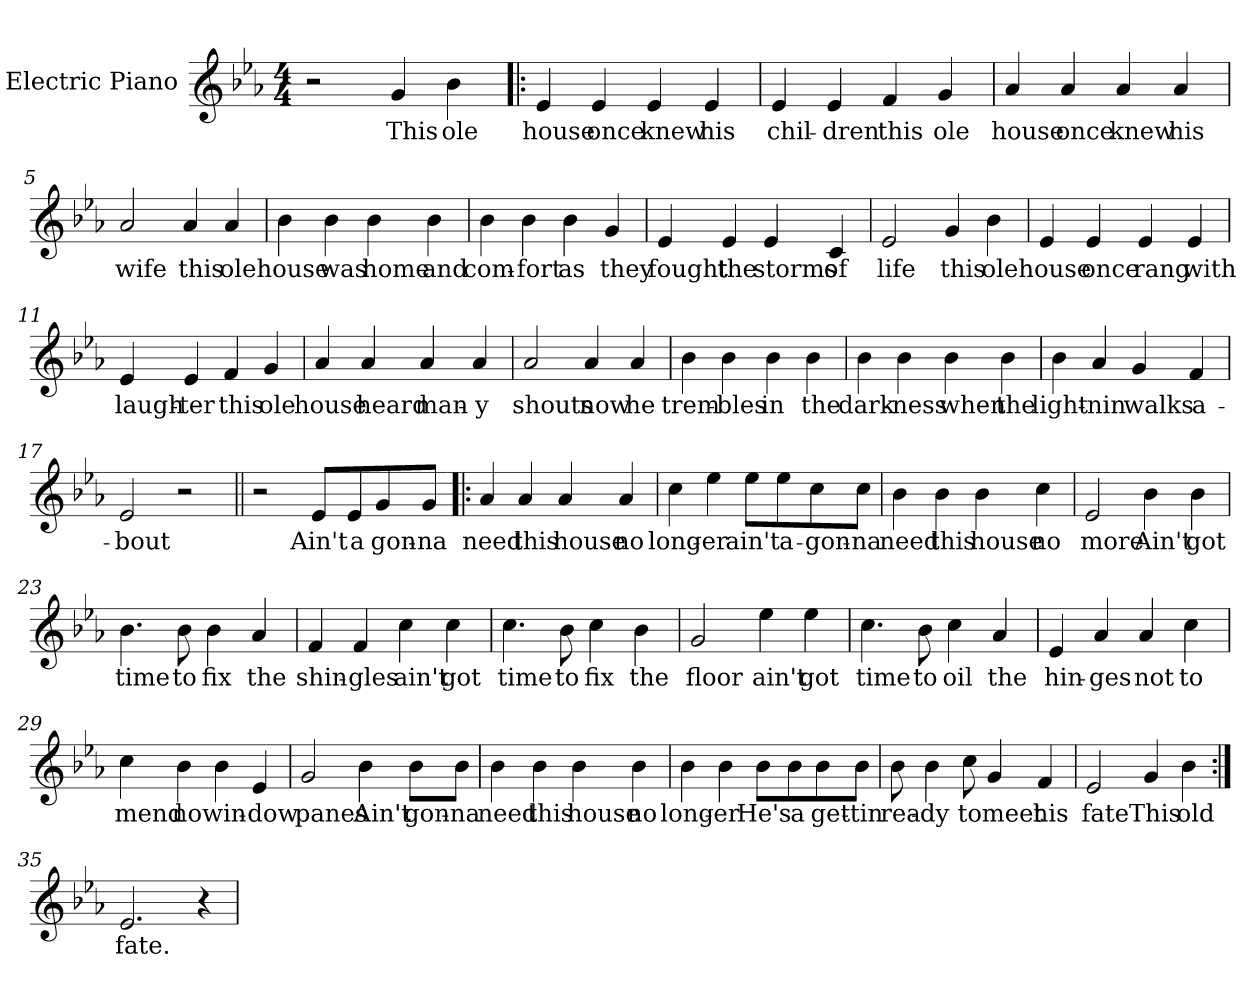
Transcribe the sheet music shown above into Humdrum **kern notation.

**kern	**text
*part1	*part1
*staff1	*staff1
*I"Electric Piano	*
*I'E.Pno	*
*clefG2	*
*k[b-e-a-]	*
*E-:	*
*M4/4	*
=1	=1
2r	.
4g/	This
4b-\	ole
=2!|:	=2!|:
4e-/	house
4e-/	once
4e-/	knew
4e-/	his
=3	=3
4e-/	chil-
4e-/	-dren
4f/	this
4g/	ole
=4	=4
4a-/	house
4a-/	once
4a-/	knew
4a-/	his
=5	=5
2a-/	wife
4a-/	this
4a-/	ole
!!LO:LB:g=z
=6	=6
4b-\	house
4b-\	was
4b-\	home
4b-\	and
=7	=7
4b-\	com-
4b-\	-fort
4b-\	as
4g/	they
=8	=8
4e-/	fought
4e-/	the
4e-/	storms
4c/	of
=9	=9
2e-/	life
4g/	this
4b-\	ole
!!LO:LB:g=z
=10	=10
4e-/	house
4e-/	once
4e-/	rang
4e-/	with
=11	=11
4e-/	laugh-
4e-/	-ter
4f/	this
4g/	ole
=12	=12
4a-/	house
4a-/	heard
4a-/	man-
4a-/	-y
=13	=13
2a-/	shouts
4a-/	now
4a-/	he
!!LO:LB:g=z
=14	=14
4b-\	trem-
4b-\	-bles
4b-\	in
4b-\	the
=15	=15
4b-\	dark-
4b-\	-ness
4b-\	when
4b-\	the
=16	=16
4b-\	light-
4a-/	-nin
4g/	walks
4f/	a-
=17	=17
2e-/	-bout
2r	.
=18||	=18||
2r	.
8e-/L	Ain't
8e-/	a
8g/	gon-
8g/J	-na
!!LO:LB:g=z
=19!|:	=19!|:
4a-/	need
4a-/	this
4a-/	house
4a-/	no
=20	=20
4cc\	long-
4ee-\	-er
8ee-\L	ain't
8ee-\	a-
8cc\	-gon-
8cc\J	-na
=21	=21
4b-\	need
4b-\	this
4b-\	house
4cc\	no
=22	=22
2e-/	more
4b-\	Ain't
4b-\	got
!!LO:LB:g=z
=23	=23
4.b-\	time
8b-\	to
4b-\	fix
4a-/	the
=24	=24
4f/	shin-
4f/	-gles
4cc\	ain't
4cc\	got
=25	=25
4.cc\	time
8b-\	to
4cc\	fix
4b-\	the
=26	=26
2g/	floor
4ee-\	ain't
4ee-\	got
!!LO:LB:g=z
=27	=27
4.cc\	time
8b-\	to
4cc\	oil
4a-/	the
=28	=28
4e-/	hin-
4a-/	-ges
4a-/	not
4cc\	to
=29	=29
4cc\	mend
4b-\	no
4b-\	win-
4e-/	-dow
=30	=30
2g/	panes
4b-\	Ain't
8b-\L	gon-
8b-\J	-na
!!LO:LB:g=z
=31	=31
4b-\	need
4b-\	this
4b-\	house
4b-\	no
=32	=32
4b-\	long-
4b-\	-er
8b-\L	He's
8b-\	a
8b-\	get-
8b-\J	-tin
=33	=33
8b-\	rea-
4b-\	-dy
8cc\	to
4g/	meet
4f/	his
=34	=34
2e-/	fate
4g/	This
4b-\	old
=35:|!	=35:|!
2.e-/	fate.
4r	.
=	=
*-	*-
